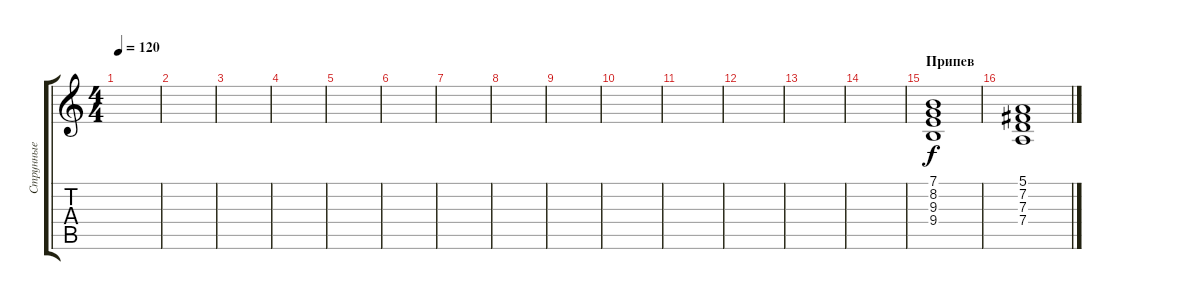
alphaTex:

\track ("Струнные" "Струнные") {instrument stringensemble1}
\staff {score tabs}
\tuning (E4 B3 G3 D3 A2 E2) {hide}
\ts (4 4)
\tempo 120
\clef g2
\ks c
|
|
|
|
|
|
|
|
|
|
|
|
|
|
\section ("" "Припев")
(7.1 8.2 9.3 9.4).1 |
(5.1 7.2 7.3 7.4).1
